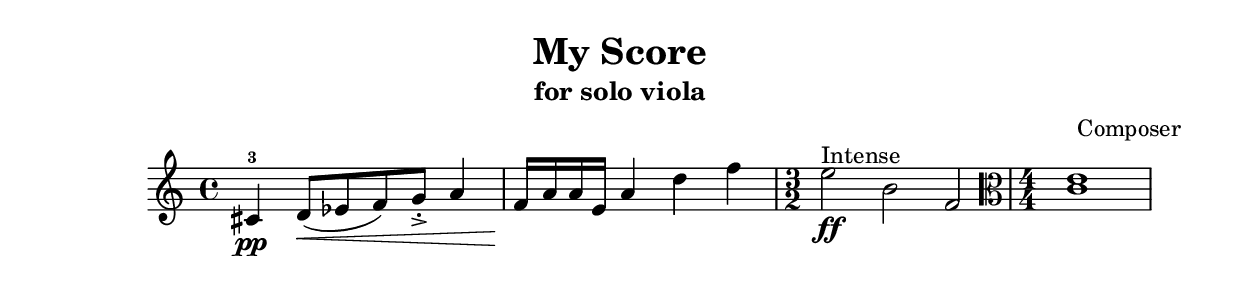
\version "2.18.2"

% This is my first score

\header {
  title = "My Score"
  composer = "Composer"
  subtitle = "for solo viola"
}

\language "english"
\relative c'
{
  cs4\pp-3 d8\<([ ef f) g->-.] a4 | %m1
  f16\! a a e a4 d f | %m2
  \time 3/2
  e2\ff^"Intense" b f
  \clef alto
  \numericTimeSignature \time 4/4
 < c e>1
}
  